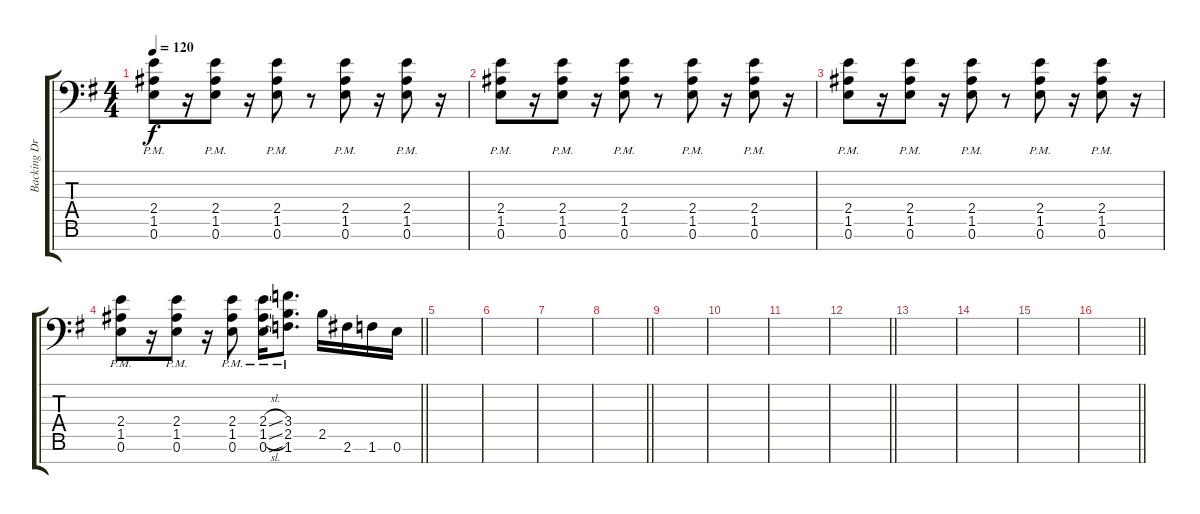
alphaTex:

\track ("Backing Dropped A" "Backing Dr") {instrument distortionguitar}
\staff {score tabs}
\tuning (E4 B3 G3 D3 A2 E2 A1) {hide}
\ts (4 4)
\tempo 120
\clef f4
\ks eminor
(2.4{pm} 1.5{pm} 0.6{pm}).8{dy f} r.16 (2.4{pm} 1.5{pm} 0.6{pm}).8 r.16 (2.4{pm} 1.5{pm} 0.6{pm}).8 r.8 (2.4{pm} 1.5{pm} 0.6{pm}).8 r.16 (2.4{pm} 1.5{pm} 0.6{pm}).8 r.16 |
(2.4{pm} 1.5{pm} 0.6{pm}).8 r.16 (2.4{pm} 1.5{pm} 0.6{pm}).8 r.16 (2.4{pm} 1.5{pm} 0.6{pm}).8 r.8 (2.4{pm} 1.5{pm} 0.6{pm}).8 r.16 (2.4{pm} 1.5{pm} 0.6{pm}).8 r.16 |
(2.4{pm} 1.5{pm} 0.6{pm}).8 r.16 (2.4{pm} 1.5{pm} 0.6{pm}).8 r.16 (2.4{pm} 1.5{pm} 0.6{pm}).8 r.8 (2.4{pm} 1.5{pm} 0.6{pm}).8 r.16 (2.4{pm} 1.5{pm} 0.6{pm}).8 r.16 |
\barLineRight lightlight
(2.4{pm} 1.5{pm} 0.6{pm}).8 r.16 (2.4{pm} 1.5{pm} 0.6{pm}).8 r.16 (2.4{pm} 1.5{pm} 0.6{pm}).8 (2.4{sl pm} 1.5{sl pm} 0.6{sl pm}).16 (3.4{pm} 2.5{pm} 1.6{pm}).8{d} 2.5.16 2.6.16 1.6.16 0.6.16 |
\section ("" "")
|
|
|
\barLineRight lightlight
|
|
|
|
\barLineRight lightlight
|
\section ("" "")
|
|
|
\barLineRight lightlight
